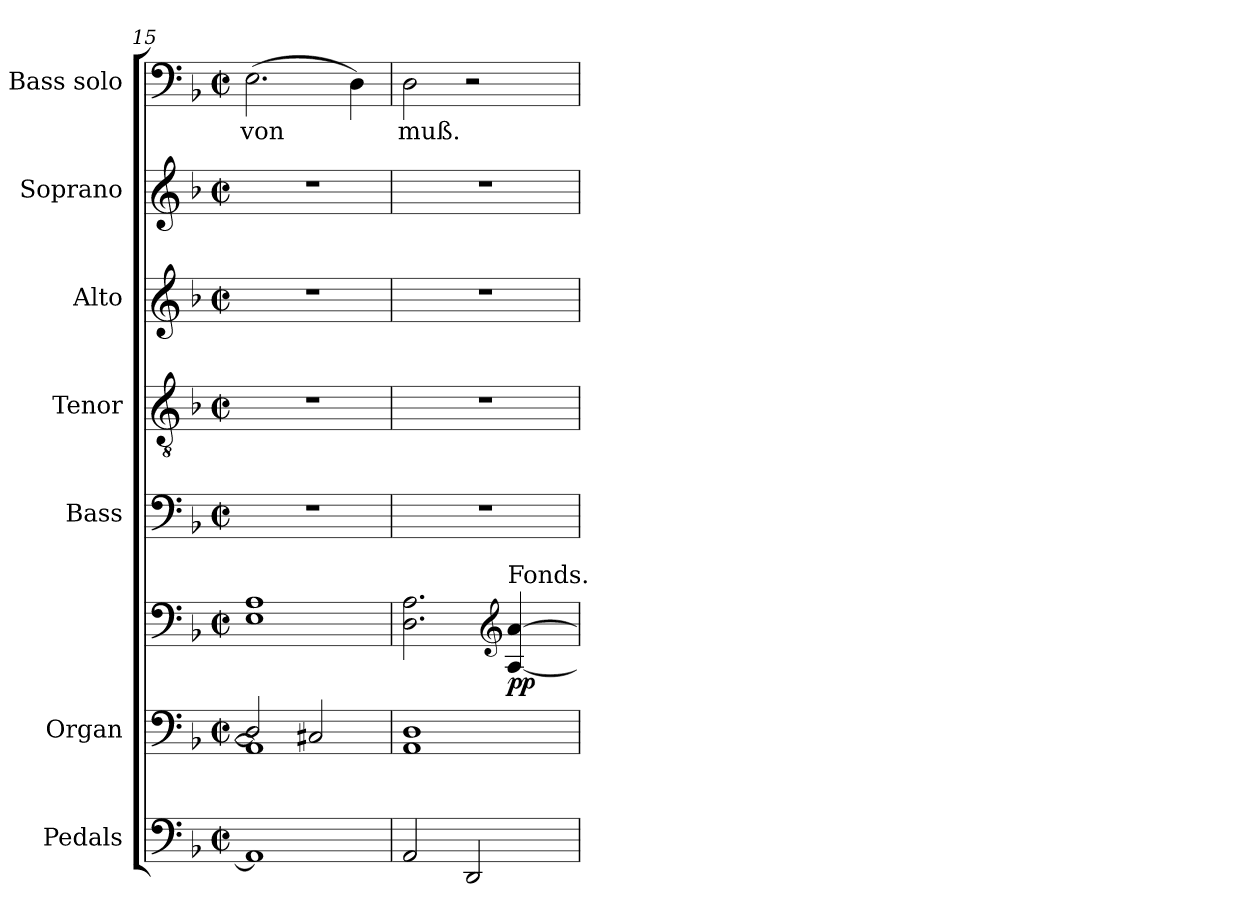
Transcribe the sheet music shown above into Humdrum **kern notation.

**kern	**kern	**kern	**dynam	**kern	**kern	**kern	**kern	**kern	**text
*part7	*part6	*part6	*part6	*part5	*part4	*part3	*part2	*part1	*part1
*staff8	*staff7	*staff6	*staff6/7	*staff5	*staff4	*staff3	*staff2	*staff1	*staff1
*I"Pedals	*I"Organ	*	*	*I"Bass	*I"Tenor	*I"Alto	*I"Soprano	*I"Bass solo	*
*I'Ped.	*I'Org.	*	*	*I'B.	*I'T.	*I'A.	*I'S.	*	*
*clefF4	*clefF4	*clefF4	*	*clefF4	*clefGv2	*clefG2	*clefG2	*clefF4	*
*	*	*	*	*	*ITrd7c12	*	*	*	*
*k[b-]	*k[b-]	*k[b-]	*	*k[b-]	*k[b-]	*k[b-]	*k[b-]	*k[b-]	*
*d:	*d:	*d:	*	*d:	*d:	*d:	*d:	*d:	*
*M2/2	*M2/2	*M2/2	*	*M2/2	*M2/2	*M2/2	*M2/2	*M2/2	*
*met(c|)	*met(c|)	*met(c|)	*	*met(c|)	*met(c|)	*met(c|)	*met(c|)	*met(c|)	*
=15	=15	=15	=15	=15	=15	=15	=15	=15	=15
*	*^	*	*	*	*	*	*	*	*
!	!	!	!	!	!	!	!	!	!	!LO:LY:b:color=#000000
1AAi]	2Di/]	1AAi]	1Ei 1Ai	.	1r	1r	1r	1r	(2.Ei\	-von
.	2C#Xi/	.	.	.	.	.	.	.	.	.
.	.	.	.	.	.	.	.	.	4Di\)	.
*	*v	*v	*	*	*	*	*	*	*	*
=16	=16	=16	=16	=16	=16	=16	=16	=16	=16
!	!	!	!	!	!	!	!	!	!LO:LY:b:color=#000000
2AAi/	1AAi 1Di	2.Di\ 2.Ai	.	1r	1r	1r	1r	2Di\	muß.
2DDi/	.	.	.	.	.	.	.	2r	.
*	*	*clefG2	*	*	*	*	*	*	*
!	!	!LO:TX:a:t=Fonds.	!	!	!	!	!	!	!
.	.	[4Ai/ [4ai	pp	.	.	.	.	.	.
=	=	=	=	=	=	=	=	=	=
*-	*-	*-	*-	*-	*-	*-	*-	*-	*-
